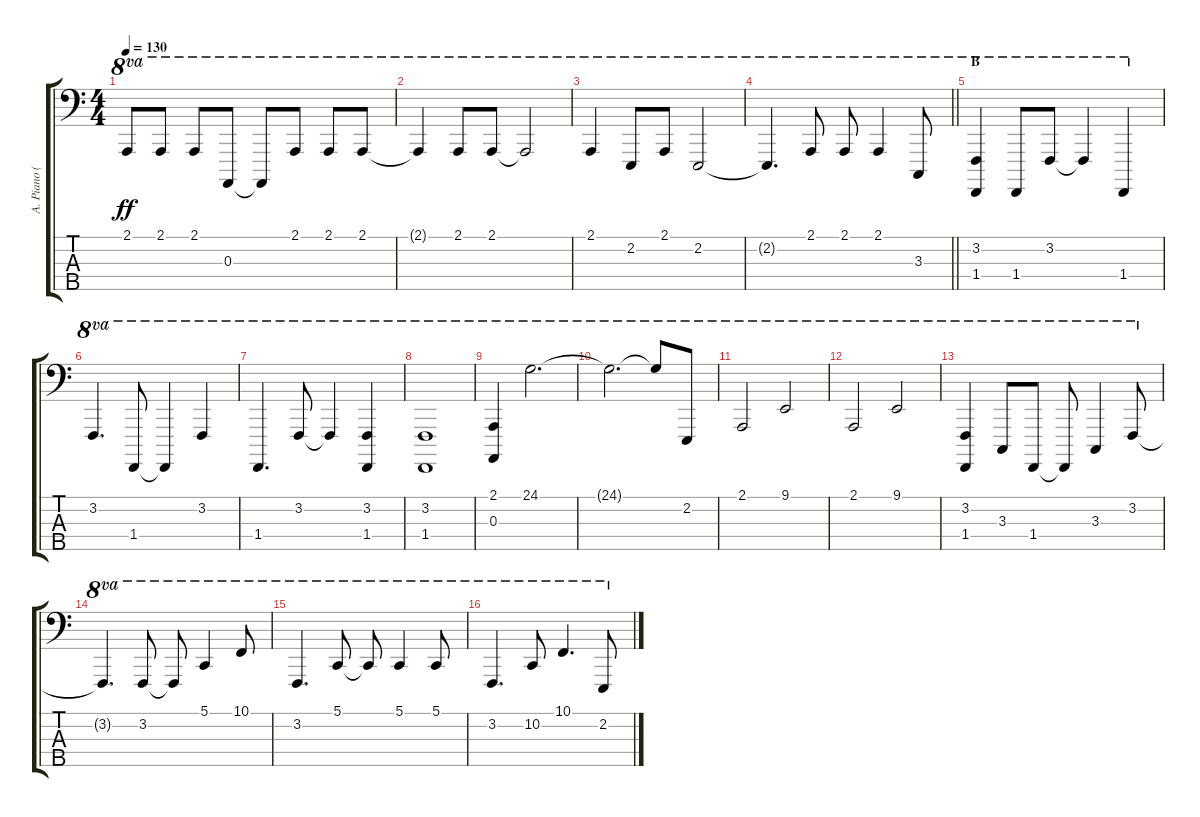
\track ("A. Piano (Left Hand)" "A. Piano (") {instrument acousticgrandpiano}
\staff {score tabs}
\tuning (G2 D2 A1 E1 B0) {hide}
\ts (4 4)
\tempo 130
\clef f4
\ks c
2.1.8{ot 8va dy ff} 2.1.8{ot 8va} 2.1.8{ot 8va} 0.3.8{ot 8va} 0.3{t}.8{ot 8va} 2.1.8{ot 8va} 2.1.8{ot 8va} 2.1.8{ot 8va} |
2.1{t}.4{ot 8va} 2.1.8{ot 8va} 2.1.8{ot 8va} 2.1{t}.2{ot 8va} |
2.1.4{ot 8va} 2.2.8{ot 8va} 2.1.8{ot 8va} 2.2.2{ot 8va} |
\barLineRight lightlight
2.2{t}.4{d ot 8va} 2.1.8{ot 8va} 2.1.8{ot 8va} 2.1.4{ot 8va} 3.3.8{ot 8va} |
\section ("" "B")
(3.2 1.4).4{ot 8va} 1.4.8{ot 8va} 3.2.8{ot 8va} 3.2{t}.4{ot 8va} 1.4.4{ot 8va} |
3.2.4{d ot 8va} 1.4.8{ot 8va} 1.4{t}.4{ot 8va} 3.2.4{ot 8va} |
1.4.4{d ot 8va} 3.2.8{ot 8va} 3.2{t}.4{ot 8va} (3.2 1.4).4{ot 8va} |
(3.2 1.4).1{ot 8va} |
(2.1 0.3).4{ot 8va} 24.1.2{d ot 8va} |
24.1{t}.2{d ot 8va} 24.1{t}.8{ot 8va} 2.2.8{ot 8va} |
2.1.2{ot 8va} 9.1.2{ot 8va} |
2.1.2{ot 8va} 9.1.2{ot 8va} |
(3.2 1.4).4{ot 8va} 3.3.8{ot 8va} 1.4.8{ot 8va} 1.4{t}.8{ot 8va} 3.3.4{ot 8va} 3.2.8{ot 8va} |
3.2{t}.4{d ot 8va} 3.2.8{ot 8va} 3.2{t}.8{ot 8va} 5.1.4{ot 8va} 10.1.8{ot 8va} |
3.2.4{d ot 8va} 5.1.8{ot 8va} 5.1{t}.8{ot 8va} 5.1.4{ot 8va} 5.1.8{ot 8va} |
3.2.4{d ot 8va} 10.2.8{ot 8va} 10.1.4{d ot 8va} 2.2.8{ot 8va}
